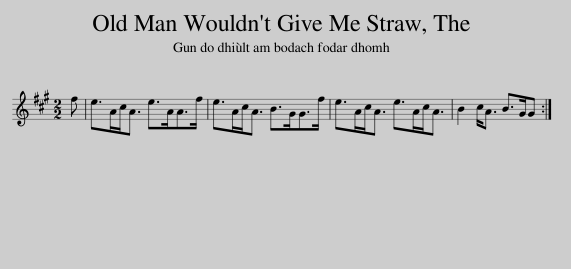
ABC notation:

X:1
L:1/8
M:2/2
I:linebreak $
K:A
V:1 treble
V:1
 f | e>Ac<A e>AA>f | e>Ac<A B>GG>f | e>Ac<A e>Ac<A | B2 c<A B>GG :| %5
